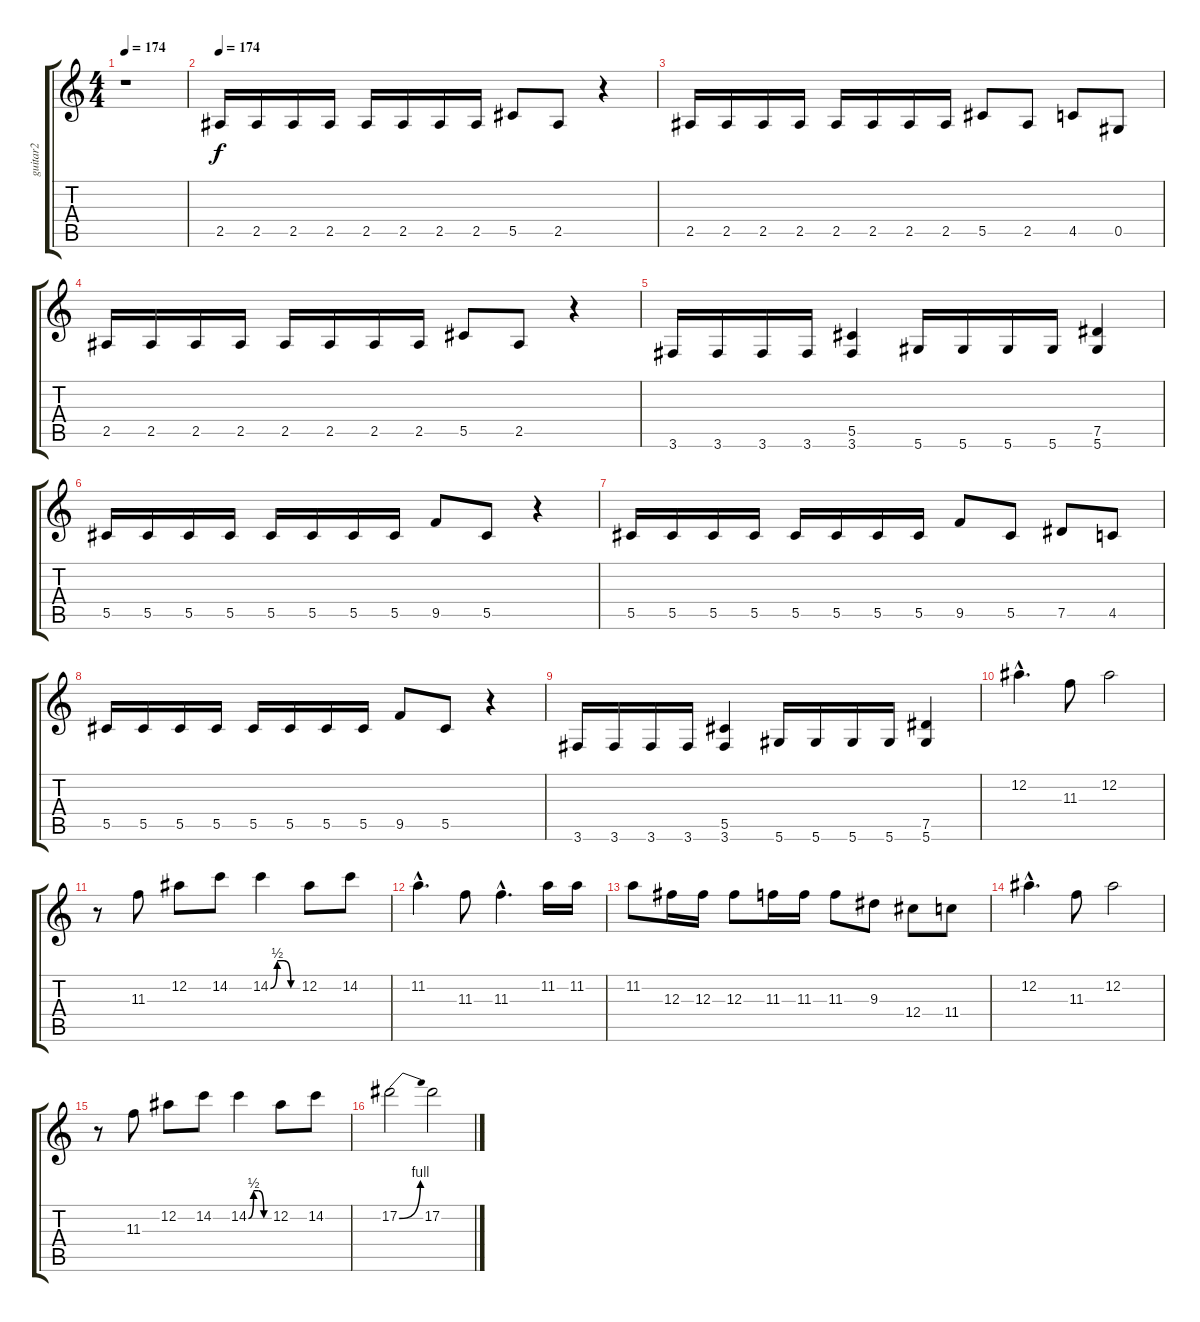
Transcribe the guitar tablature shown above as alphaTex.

\track ("guitar2" "guitar2") {instrument overdrivenguitar}
\staff {score tabs}
\tuning (Eb4 Bb3 Gb3 Db3 Ab2 Eb2) {hide}
\ts (4 4)
\tempo 174
\tempo 150
\tempo 174
\clef g2
\ks c
r.1{dy f instrument overdrivenguitar} |
\tempo 174
2.5.16 2.5.16 2.5.16 2.5.16 2.5.16 2.5.16 2.5.16 2.5.16 5.5.8 2.5.8 r.4 |
2.5.16 2.5.16 2.5.16 2.5.16 2.5.16 2.5.16 2.5.16 2.5.16 5.5.8 2.5.8 4.5.8 0.5.8 |
2.5.16 2.5.16 2.5.16 2.5.16 2.5.16 2.5.16 2.5.16 2.5.16 5.5.8 2.5.8 r.4 |
3.6.16 3.6.16 3.6.16 3.6.16 (5.5 3.6).4 5.6.16 5.6.16 5.6.16 5.6.16 (7.5 5.6).4 |
5.5.16 5.5.16 5.5.16 5.5.16 5.5.16 5.5.16 5.5.16 5.5.16 9.5.8 5.5.8 r.4 |
5.5.16 5.5.16 5.5.16 5.5.16 5.5.16 5.5.16 5.5.16 5.5.16 9.5.8 5.5.8 7.5.8 4.5.8 |
5.5.16 5.5.16 5.5.16 5.5.16 5.5.16 5.5.16 5.5.16 5.5.16 9.5.8 5.5.8 r.4 |
3.6.16 3.6.16 3.6.16 3.6.16 (5.5 3.6).4 5.6.16 5.6.16 5.6.16 5.6.16 (7.5 5.6).4 |
12.2{hac}.4{d} 11.3.8 12.2.2 |
r.8 11.3.8 12.2.8 14.2.8 14.2{be (custom 0 0 15 2 30 2 45 0 60 0)}.4 12.2.8 14.2.8 |
11.2{hac}.4{d} 11.3.8 11.3{hac}.4{d} 11.2.16 11.2.16 |
11.2.8 12.3.16 12.3.16 12.3.8 11.3.16 11.3.16 11.3.8 9.3.8 12.4.8 11.4.8 |
12.2{hac}.4{d} 11.3.8 12.2.2 |
r.8 11.3.8 12.2.8 14.2.8 14.2{be (custom 0 0 15 2 30 2 45 0 60 0)}.4 12.2.8 14.2.8 |
17.2{be (bend 0 0 60 4)}.2 17.2.2
